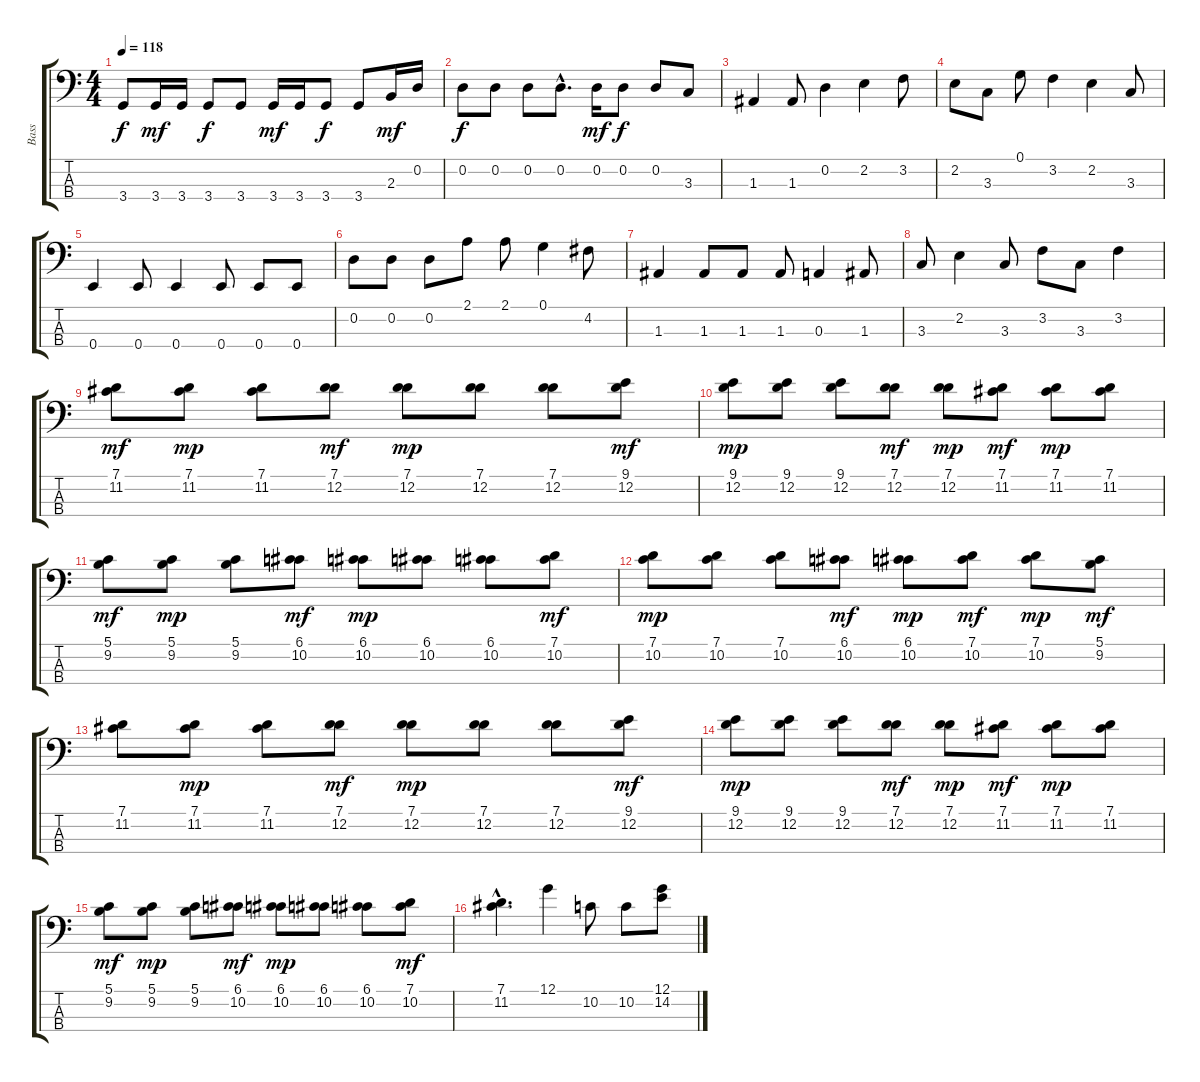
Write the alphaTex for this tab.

\track ("Bass" "Bass") {instrument electricbasspick}
\staff {score tabs}
\tuning (G2 D2 A1 E1) {hide}
\ts (4 4)
\tempo 118
\clef f4
\ks c
3.4.8{dy f} 3.4.16{dy mf} 3.4.16 3.4.8{dy f} 3.4.8 3.4.16{dy mf} 3.4.16 3.4.8{dy f} 3.4.8 2.3.16{dy mf} 0.2.16 |
0.2.8{dy f} 0.2.8 0.2.8 0.2{hac}.8{d} 0.2.16{dy mf} 0.2.8{dy f} 0.2.8 3.3.8 |
1.3.4 1.3.8 0.2.4 2.2.4 3.2.8 |
2.2.8 3.3.8 0.1.8 3.2.4 2.2.4 3.3.8 |
0.4.4 0.4.8 0.4.4 0.4.8 0.4.8 0.4.8 |
0.2.8 0.2.8 0.2.8 2.1.8 2.1.8 0.1.4 4.2.8 |
1.3.4 1.3.8 1.3.8 1.3.8 0.3.4 1.3.8 |
3.3.8 2.2.4 3.3.8 3.2.8 3.3.8 3.2.4 |
(7.1 11.2).8{dy mf} (7.1 11.2).8{dy mp} (7.1 11.2).8 (7.1 12.2).8{dy mf} (7.1 12.2).8{dy mp} (7.1 12.2).8 (7.1 12.2).8 (9.1 12.2).8{dy mf} |
(9.1 12.2).8{dy mp} (9.1 12.2).8 (9.1 12.2).8 (7.1 12.2).8{dy mf} (7.1 12.2).8{dy mp} (7.1 11.2).8{dy mf} (7.1 11.2).8{dy mp} (7.1 11.2).8 |
(5.1 9.2).8{dy mf} (5.1 9.2).8{dy mp} (5.1 9.2).8 (6.1 10.2).8{dy mf} (6.1 10.2).8{dy mp} (6.1 10.2).8 (6.1 10.2).8 (7.1 10.2).8{dy mf} |
(7.1 10.2).8{dy mp} (7.1 10.2).8 (7.1 10.2).8 (6.1 10.2).8{dy mf} (6.1 10.2).8{dy mp} (7.1 10.2).8{dy mf} (7.1 10.2).8{dy mp} (5.1 9.2).8{dy mf} |
(7.1 11.2).8 (7.1 11.2).8{dy mp} (7.1 11.2).8 (7.1 12.2).8{dy mf} (7.1 12.2).8{dy mp} (7.1 12.2).8 (7.1 12.2).8 (9.1 12.2).8{dy mf} |
(9.1 12.2).8{dy mp} (9.1 12.2).8 (9.1 12.2).8 (7.1 12.2).8{dy mf} (7.1 12.2).8{dy mp} (7.1 11.2).8{dy mf} (7.1 11.2).8{dy mp} (7.1 11.2).8 |
(5.1 9.2).8{dy mf} (5.1 9.2).8{dy mp} (5.1 9.2).8 (6.1 10.2).8{dy mf} (6.1 10.2).8{dy mp} (6.1 10.2).8 (6.1 10.2).8 (7.1 10.2).8{dy mf} |
(7.1{hac} 11.2{hac}).4{d} 12.1.4 10.2.8 10.2.8 (12.1 14.2).8
